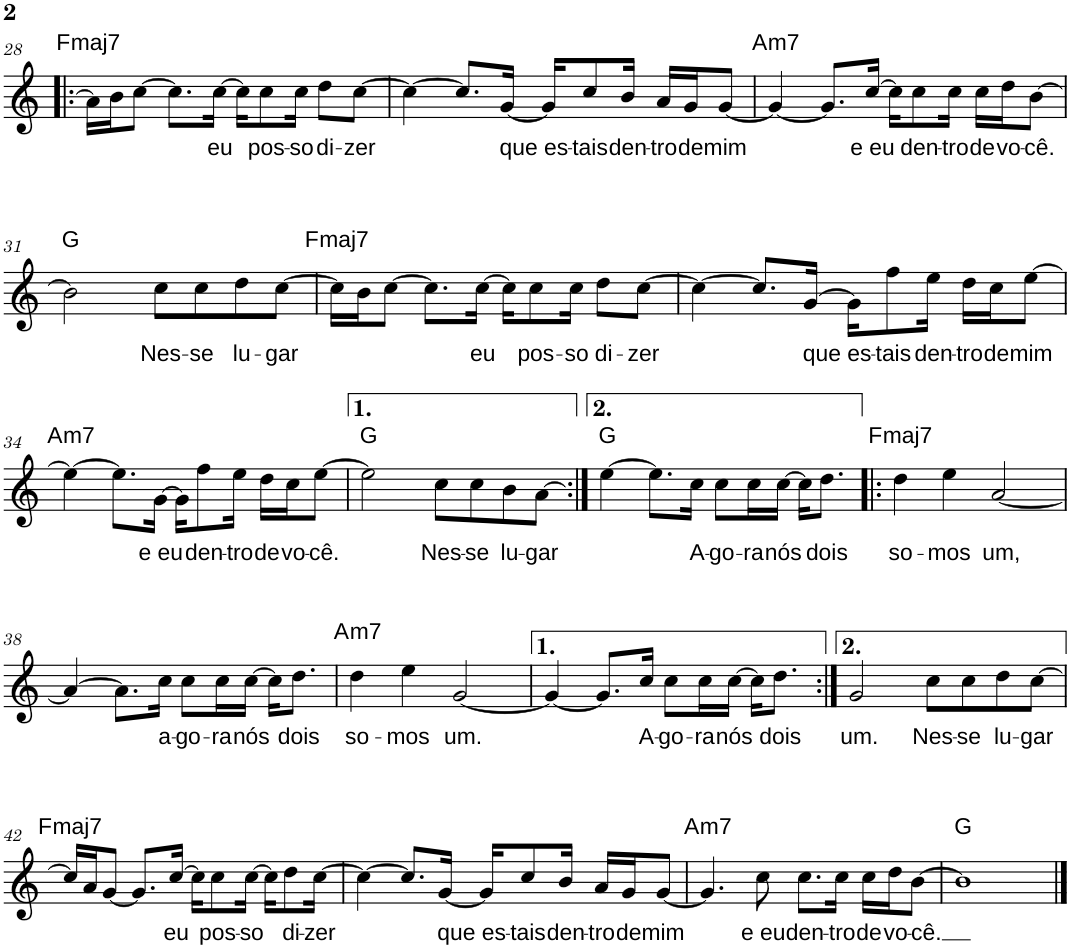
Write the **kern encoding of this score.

**kern	**text	**harte
*part1	*part1	*part1
*staff1	*staff1	*
*I"Piano	*	*
*I'Pno.	*	*
!!LO:PB:g=z
*clefG2	*	*
*k[]	*	*
*M4/4	*	*
=28!|:	=28!|:	=28!|:
!	!	!LO:H:kt=maj7
16a\LL]	.	F:maj7
16b\J	.	.
[8cc\J	.	.
8.cc\L]	.	.
!	!LO:LY:b	!
[16cc\Jk	eu	.
16cc\KL]	.	.
!	!LO:LY:b	!
8cc\	pos-	.
!	!LO:LY:b	!
16cc\Jk	-so	.
!	!LO:LY:b	!
8dd\L	di-	.
!	!LO:LY:b	!
[8cc\J	-zer	.
=29	=29	=29
4cc\_	.	.
8.cc/L]	.	.
!	!LO:LY:b	!
[16g/Jk	que es-	.
16g/KL]	.	.
!	!LO:LY:b	!
8cc/	-tais	.
!	!LO:LY:b	!
16b/Jk	den-	.
!	!LO:LY:b	!
16a/LL	-tro	.
!	!LO:LY:b	!
16g/J	de	.
!	!LO:LY:b	!
[8g/J	mim	.
=30	=30	=30
!	!	!LO:H:kt=m7
4g/_	.	A:min7
8.g/L]	.	.
!	!LO:LY:b	!
[16cc/Jk	e eu	.
16cc\KL]	.	.
!	!LO:LY:b	!
8cc\	den-	.
!	!LO:LY:b	!
16cc\Jk	-tro	.
!	!LO:LY:b	!
16cc\LL	de	.
!	!LO:LY:b	!
16dd\J	vo-	.
!	!LO:LY:b	!
[8b\J	-cê.	.
!!LO:LB:g=z
=31	=31	=31
2b\]	.	G:maj
!	!LO:LY:b	!
8cc\L	Nes-	.
!	!LO:LY:b	!
8cc\	-se	.
!	!LO:LY:b	!
8dd\	lu-	.
!	!LO:LY:b	!
[8cc\J	-gar	.
=32	=32	=32
!	!	!LO:H:kt=maj7
16cc\LL]	.	F:maj7
16b\J	.	.
[8cc\J	.	.
8.cc\L]	.	.
!	!LO:LY:b	!
[16cc\Jk	eu	.
16cc\KL]	.	.
!	!LO:LY:b	!
8cc\	pos-	.
!	!LO:LY:b	!
16cc\Jk	-so	.
!	!LO:LY:b	!
8dd\L	di-	.
!	!LO:LY:b	!
[8cc\J	-zer	.
=33	=33	=33
4cc\_	.	.
8.cc/L]	.	.
!	!LO:LY:b	!
[16g/Jk	que es-	.
16g\KL]	.	.
!	!LO:LY:b	!
8ff\	-tais	.
!	!LO:LY:b	!
16ee\Jk	den-	.
!	!LO:LY:b	!
16dd\LL	-tro	.
!	!LO:LY:b	!
16cc\J	de	.
!	!LO:LY:b	!
[8ee\J	mim	.
!!LO:LB:g=z
=34	=34	=34
!	!	!LO:H:kt=m7
4ee\_	.	A:min7
8.ee\L]	.	.
!	!LO:LY:b	!
[16g\Jk	e eu	.
16g\KL]	.	.
!	!LO:LY:b	!
8ff\	den-	.
!	!LO:LY:b	!
16ee\Jk	-tro	.
!	!LO:LY:b	!
16dd\LL	de	.
!	!LO:LY:b	!
16cc\J	vo-	.
!	!LO:LY:b	!
[8ee\J	-cê.	.
=35	=35	=35
2ee\]	.	G:maj
!	!LO:LY:b	!
8cc\L	Nes-	.
!	!LO:LY:b	!
8cc\	-se	.
!	!LO:LY:b	!
8b\	lu-	.
!	!LO:LY:b	!
8a\J	-gar	.
=36:|!	=36:|!	=36:|!
[4ee\	.	G:maj
8.ee\L]	.	.
!	!LO:LY:b	!
16cc\Jk	A-	.
!	!LO:LY:b	!
8cc\L	-go-	.
!	!LO:LY:b	!
16cc\L	-ra	.
!	!LO:LY:b	!
[16cc\JJ	nós	.
16cc\KL]	.	.
!	!LO:LY:b	!
8.dd\J	dois	.
=37!|:	=37!|:	=37!|:
!	!LO:LY:b	!LO:H:kt=maj7
4dd\	so-	F:maj7
!	!LO:LY:b	!
4ee\	-mos	.
!	!LO:LY:b	!
[2a/	um,	.
!!LO:LB:g=z
=38	=38	=38
4a/_	.	.
8.a\L]	.	.
!	!LO:LY:b	!
16cc\Jk	a-	.
!	!LO:LY:b	!
8cc\L	-go-	.
!	!LO:LY:b	!
16cc\L	-ra	.
!	!LO:LY:b	!
[16cc\JJ	nós	.
16cc\KL]	.	.
!	!LO:LY:b	!
8.dd\J	dois	.
=39	=39	=39
!	!LO:LY:b	!LO:H:kt=m7
4dd\	so-	A:min7
!	!LO:LY:b	!
4ee\	-mos	.
!	!LO:LY:b	!
[2g/	um.	.
=40	=40	=40
4g/_	.	.
8.g/L]	.	.
!	!LO:LY:b	!
16cc/Jk	A-	.
!	!LO:LY:b	!
8cc\L	-go-	.
!	!LO:LY:b	!
16cc\L	-ra	.
!	!LO:LY:b	!
[16cc\JJ	nós	.
16cc\KL]	.	.
!	!LO:LY:b	!
8.dd\J	dois	.
=41:|!	=41:|!	=41:|!
!	!LO:LY:b	!
2g/	um.	.
!	!LO:LY:b	!
8cc\L	Nes-	.
!	!LO:LY:b	!
8cc\	-se	.
!	!LO:LY:b	!
8dd\	lu-	.
!	!LO:LY:b	!
[8cc\J	-gar	.
!!LO:LB:g=z
=42	=42	=42
!	!	!LO:H:kt=maj7
16cc/LL]	.	F:maj7
16a/J	.	.
[8g/J	.	.
8.g/L]	.	.
!	!LO:LY:b	!
[16cc/Jk	eu	.
16cc\KL]	.	.
!	!LO:LY:b	!
8cc\	pos-	.
!	!LO:LY:b	!
[16cc\Jk	-so	.
16cc\KL]	.	.
!	!LO:LY:b	!
8dd\	-di-	.
!	!LO:LY:b	!
[16cc\Jk	-zer	.
=43	=43	=43
4cc\_	.	.
8.cc/L]	.	.
!	!LO:LY:b	!
[16g/Jk	que es-	.
16g/KL]	.	.
!	!LO:LY:b	!
8cc/	-tais	.
!	!LO:LY:b	!
16b/Jk	den-	.
!	!LO:LY:b	!
16a/LL	-tro	.
!	!LO:LY:b	!
16g/J	de	.
!	!LO:LY:b	!
[8g/J	mim	.
=44	=44	=44
!	!	!LO:H:kt=m7
4.g/]	.	A:min7
!	!LO:LY:b	!
8cc\	e eu	.
!	!LO:LY:b	!
8.cc\L	den-	.
!	!LO:LY:b	!
16cc\Jk	-tro	.
!	!LO:LY:b	!
16cc\LL	de	.
!	!LO:LY:b	!
16dd\J	vo-	.
!	!LO:LY:b	!
[8b\J	-cê.	.
=45	=45	=45
1b]	.	G:maj
==	==	==
*-	*-	*-
